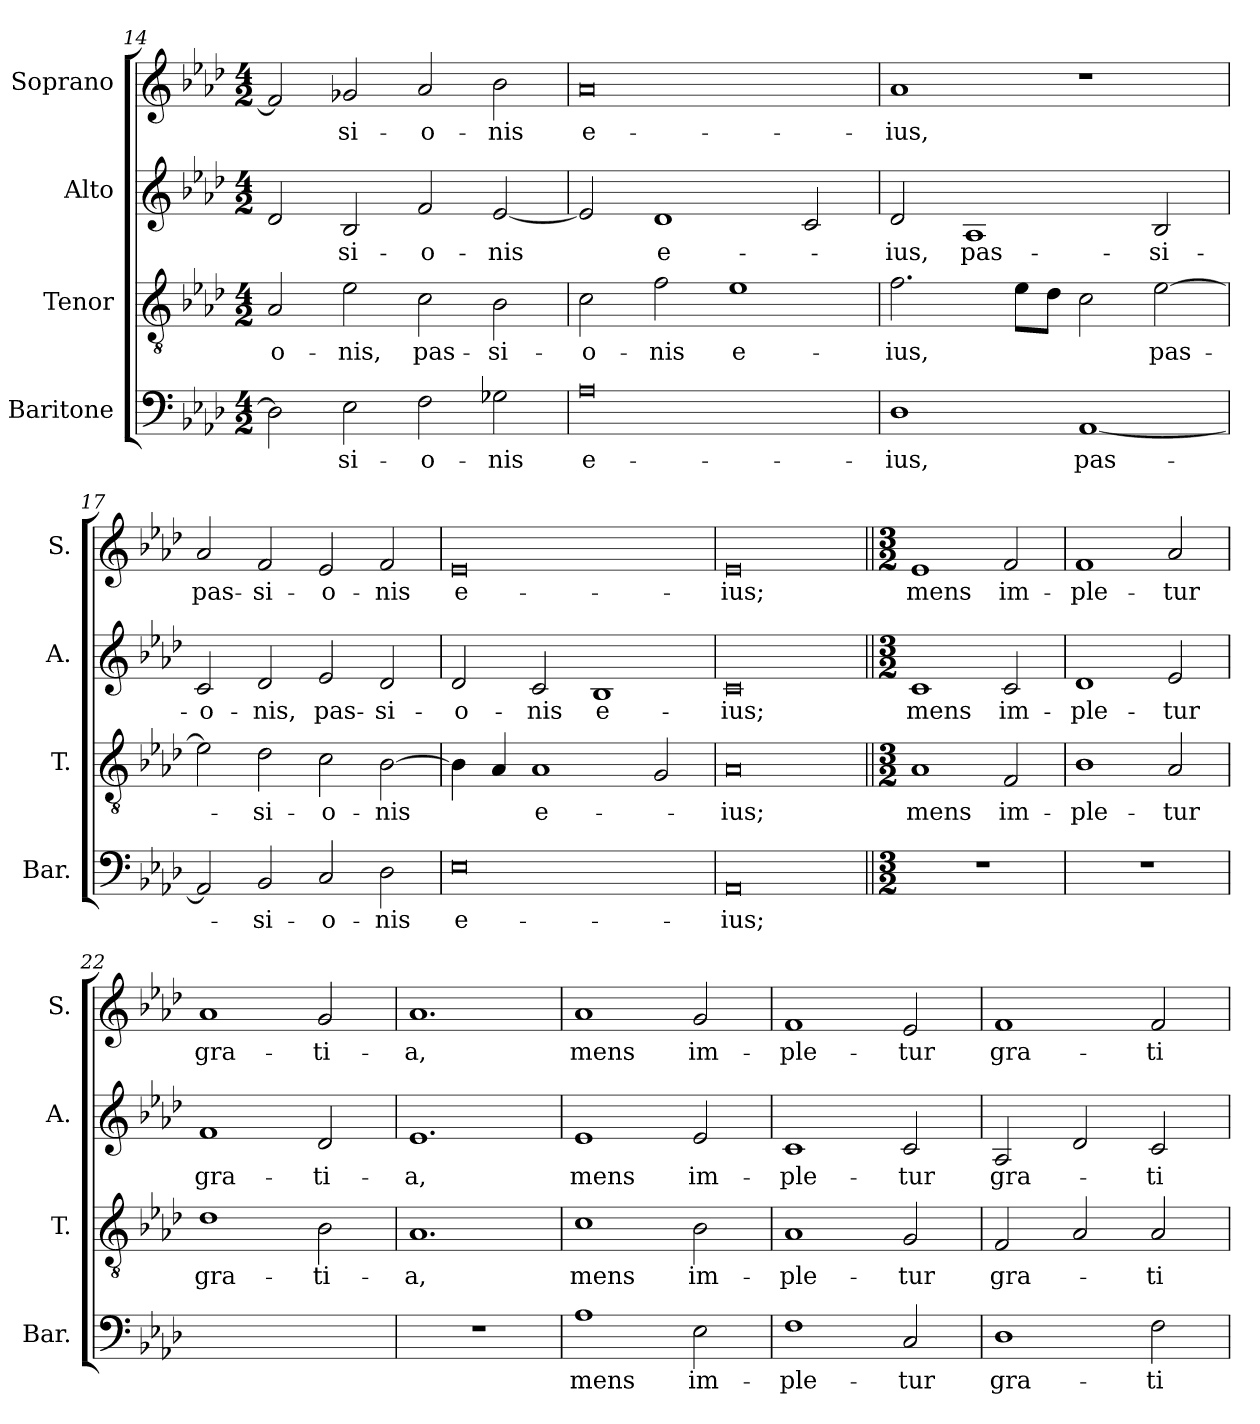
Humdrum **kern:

**kern	**text	**kern	**text	**kern	**text	**kern	**text
*part4	*part4	*part3	*part3	*part2	*part2	*part1	*part1
*staff4	*staff4	*staff3	*staff3	*staff2	*staff2	*staff1	*staff1
*I"Baritone	*	*I"Tenor	*	*I"Alto	*	*I"Soprano	*
*I'Bar.	*	*I'T.	*	*I'A.	*	*I'S.	*
!!LO:LB:g=z
*clefF4	*	*clefGv2	*	*clefG2	*	*clefG2	*
*	*	*ITrd7c12	*	*	*	*	*
*k[b-e-a-d-]	*	*k[b-e-a-d-]	*	*k[b-e-a-d-]	*	*k[b-e-a-d-]	*
*A-:	*	*A-:	*	*A-:	*	*A-:	*
*M4/2	*	*M4/2	*	*M4/2	*	*M4/2	*
=14	=14	=14	=14	=14	=14	=14	=14
!	!	!	!LO:LY:b	!	!	!	!
2D-\]	.	2AA-/	-o-	2d-/	.	2f/]	.
!	!LO:LY:b	!	!LO:LY:b	!	!LO:LY:b	!	!LO:LY:b
2E-\	-si-	2E-\	-nis,	2B-/	-si-	2g-X/	-si-
!	!LO:LY:b	!	!LO:LY:b	!	!LO:LY:b	!	!LO:LY:b
2F\	-o-	2C\	pas-	2f/	-o-	2a-/	-o-
!	!LO:LY:b	!	!LO:LY:b	!	!LO:LY:b	!	!LO:LY:b
2G-X\	-nis	2BB-\	-si-	[<2e-/	-nis	2b-\	-nis
=15	=15	=15	=15	=15	=15	=15	=15
!	!LO:LY:b	!	!LO:LY:b	!	!	!	!LO:LY:b
0A-	e-	2C\	-o-	2e-/]	.	0a-	e-
!	!	!	!LO:LY:b	!	!LO:LY:b	!	!
.	.	2F\	-nis	1d-	e-	.	.
!	!	!	!LO:LY:b	!	!	!	!
.	.	1E-	e-	.	.	.	.
.	.	.	.	2c/	.	.	.
=16	=16	=16	=16	=16	=16	=16	=16
!	!LO:LY:b	!	!LO:LY:b	!	!LO:LY:b	!	!LO:LY:b
1D-	-ius,	2.F\	-ius,	2d-/	-ius,	1a-	-ius,
!	!	!	!	!	!LO:LY:b	!	!
.	.	.	.	1A-	pas-	.	.
.	.	8E-\L	.	.	.	.	.
.	.	8D-\J	.	.	.	.	.
!	!LO:LY:b	!	!	!	!	!	!
[<1AA-	pas-	2C\	.	.	.	1r	.
!	!	!	!LO:LY:b	!	!LO:LY:b	!	!
.	.	[>2E-\	pas-	2B-/	-si-	.	.
=17	=17	=17	=17	=17	=17	=17	=17
!	!	!	!	!	!LO:LY:b	!	!LO:LY:b
2AA-/]	.	2E-\]	.	2c/	-o-	2a-/	pas-
!	!LO:LY:b	!	!LO:LY:b	!	!LO:LY:b	!	!LO:LY:b
2BB-/	-si-	2D-\	-si-	2d-/	-nis,	2f/	-si-
!	!LO:LY:b	!	!LO:LY:b	!	!LO:LY:b	!	!LO:LY:b
2C/	-o-	2C\	-o-	2e-/	pas-	2e-/	-o-
!	!LO:LY:b	!	!LO:LY:b	!	!LO:LY:b	!	!LO:LY:b
2D-\	-nis	[>2BB-\	-nis	2d-/	-si-	2f/	-nis
=18	=18	=18	=18	=18	=18	=18	=18
!	!LO:LY:b	!	!	!	!LO:LY:b	!	!LO:LY:b
0E-	e-	4BB-\]	.	2d-/	-o-	0e-	e-
.	.	4AA-/	.	.	.	.	.
!	!	!	!LO:LY:b	!	!LO:LY:b	!	!
.	.	1AA-	e-	2c/	-nis	.	.
!	!	!	!	!	!LO:LY:b	!	!
.	.	.	.	1B-	e-	.	.
.	.	2GG/	.	.	.	.	.
=19	=19	=19	=19	=19	=19	=19	=19
!	!LO:LY:b	!	!LO:LY:b	!	!LO:LY:b	!	!LO:LY:b
0AA-	-ius;	0AA-	-ius;	0c	-ius;	0e-	-ius;
!!LO:PB:g=z
=20||	=20||	=20||	=20||	=20||	=20||	=20||	=20||
*M3/2	*	*M3/2	*	*M3/2	*	*M3/2	*
*	*	*	*	*	*	*MM240	*
!LO:N:vis=1	!	!	!LO:LY:b	!	!LO:LY:b	!	!LO:LY:b
1.r	.	1AA-	mens	1c	mens	1e-	mens
!	!	!	!LO:LY:b	!	!LO:LY:b	!	!LO:LY:b
.	.	2FF/	im-	2c/	im-	2f/	im-
=21	=21	=21	=21	=21	=21	=21	=21
!LO:N:vis=1	!	!	!LO:LY:b	!	!LO:LY:b	!	!LO:LY:b
1.r	.	1BB-	-ple-	1d-	-ple-	1f	-ple-
!	!	!	!LO:LY:b	!	!LO:LY:b	!	!LO:LY:b
.	.	2AA-/	-tur	2e-/	-tur	2a-/	-tur
=22	=22	=22	=22	=22	=22	=22	=22
!	!	!	!LO:LY:b	!	!LO:LY:b	!	!LO:LY:b
1.ryy	.	1D-	gra-	1f	gra-	1a-	gra-
!	!	!	!LO:LY:b	!	!LO:LY:b	!	!LO:LY:b
.	.	2BB-\	-ti-	2d-/	-ti-	2g/	-ti-
=23	=23	=23	=23	=23	=23	=23	=23
!LO:N:vis=1	!	!	!LO:LY:b	!	!LO:LY:b	!	!LO:LY:b
1.r	.	1.AA-	-a,	1.e-	-a,	1.a-	-a,
=24	=24	=24	=24	=24	=24	=24	=24
!	!LO:LY:b	!	!LO:LY:b	!	!LO:LY:b	!	!LO:LY:b
1A-	mens	1C	mens	1e-	mens	1a-	mens
!	!LO:LY:b	!	!LO:LY:b	!	!LO:LY:b	!	!LO:LY:b
2E-\	im-	2BB-\	im-	2e-/	im-	2g/	im-
=25	=25	=25	=25	=25	=25	=25	=25
!	!LO:LY:b	!	!LO:LY:b	!	!LO:LY:b	!	!LO:LY:b
1F	-ple-	1AA-	-ple-	1c	-ple-	1f	-ple-
!	!LO:LY:b	!	!LO:LY:b	!	!LO:LY:b	!	!LO:LY:b
2C/	-tur	2GG/	-tur	2c/	-tur	2e-/	-tur
=26	=26	=26	=26	=26	=26	=26	=26
!	!LO:LY:b	!	!LO:LY:b	!	!LO:LY:b	!	!LO:LY:b
1D-	gra-	2FF/	gra-	2A-/	gra-	1f	gra-
.	.	2AA-/	.	2d-/	.	.	.
!	!LO:LY:b	!	!LO:LY:b	!	!LO:LY:b	!	!LO:LY:b
2F\	-ti-	2AA-/	-ti-	2c/	-ti-	2f/	-ti-
=	=	=	=	=	=	=	=
*-	*-	*-	*-	*-	*-	*-	*-
